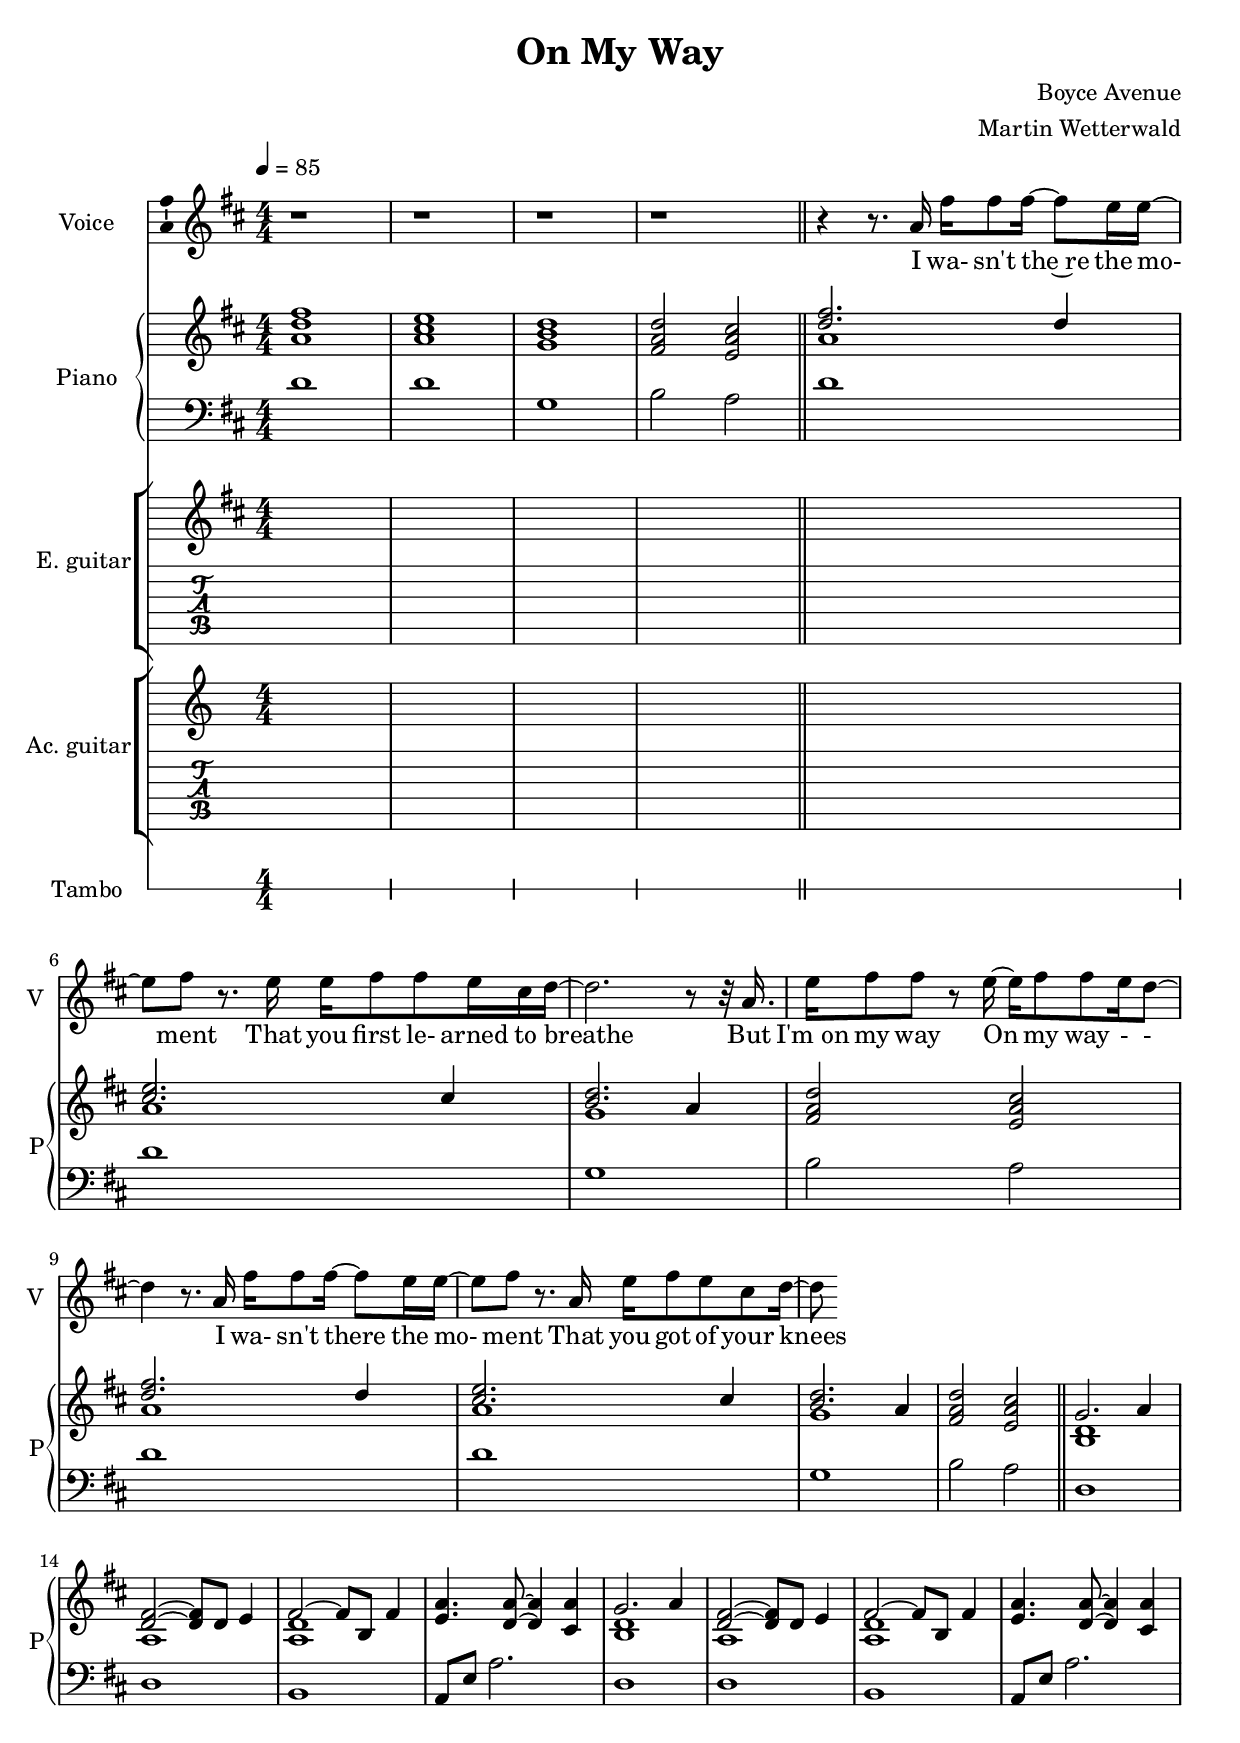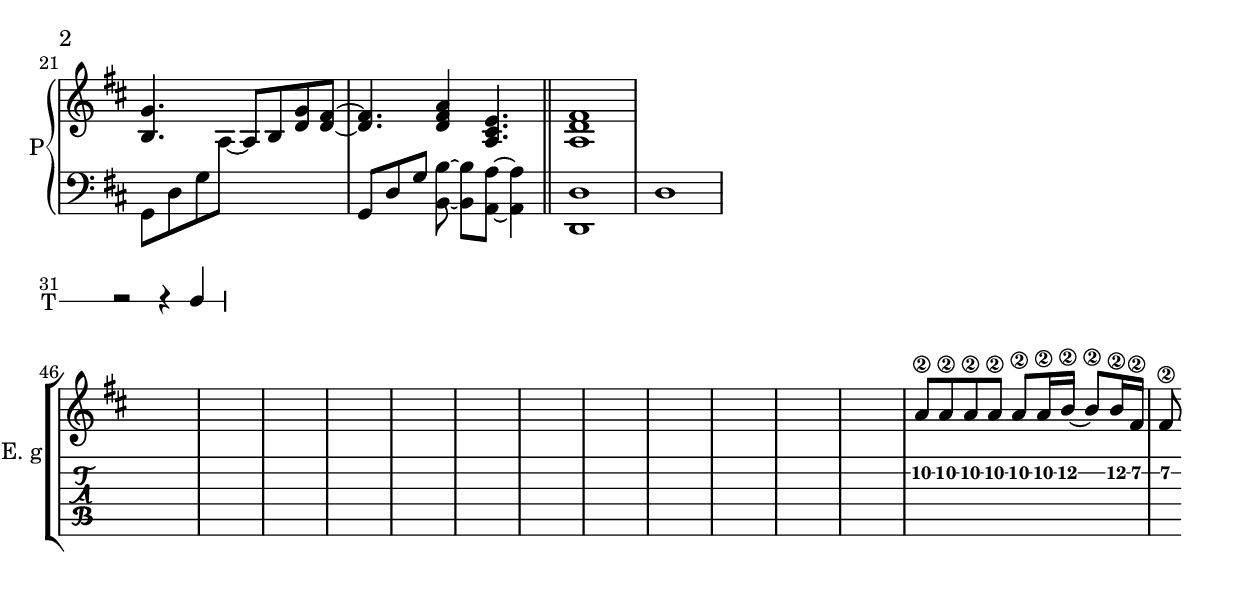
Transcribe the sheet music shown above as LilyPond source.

\version "2.12.3"
\header
{
	title = "On My Way"
	composer = "Boyce Avenue"
	arranger = "Martin Wetterwald"
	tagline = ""
}

\paper
{
	%#(set-paper-size "a4" 'landscape)
	#(set-paper-size "a4")
}

\layout
{
	\context { \RemoveEmptyStaffContext }
	\context { \RemoveEmptyRhythmicStaffContext }
	\context { \RemoveEmptyTabStaffContext }
	\context { \StaffGroup \consists "Instrument_name_engraver" }
}

eguitar =
{
	\override Staff.TimeSignature #'style = #'()
	\key d \major
	\time 4/4
	s1*57
a'8\2 a'\2 a'\2 a'\2 a'\2 a'16\2 b'\2~ b'8\2 b'16\2 fis'\2 fis'8\2

}

aguitar =
{
	\override Staff.TimeSignature #'style = #'()
	\time 4/4
	s1*15

}


\score
{
	<<
		%\override Score.VerticalAxisGroup #'remove-first = ##t

		\new Voice = "singer" \with { \consists "Ambitus_engraver" }
		{
			\clef treble
			\key d \major
			\override Staff.TimeSignature #'style = #'()
			\set Staff.instrumentName = "Voice"
			\set Staff.shortInstrumentName = "V"
			\set Staff.midiInstrument = "voice oohs"
			\time 4/4
			r1																															%1
r1																															%2
r1																															%3
r1																															%4
r4 r8. a'16 fis'' fis''8 fis''16 ~ fis''8 e''16 e''~						%5
e''8 fis''8 r8. e''16 e'' fis''8 fis''8 e''16 cis'' d''~				%6
d''2. r8 r32 a'16.																							%7
e''16 fis''8 fis''8 r8 e''16~ e'' fis''8 fis''8 e''16 d''8~			%8

d''4 r8. a'16 fis'' fis''8 fis''16~ fis''8 e''16 e''~						%9
e''8 fis''8 r8. a'16 e'' fis''8 e'' cis''  d''16~								%10
d''8																														%11

		}
		\new Lyrics = "singerLyrics"
		{
			\context Lyrics = singerLyrics\lyricsto "singer"
			\lyricmode
			{
				I wa- sn't the~re the mo- ment
That you first le- arned to breathe
But "I'm on" my way
On my way - -
I wa- sn't there the mo- ment
That you got of your knees

			}
		}
		\new PianoStaff
		<<
	
			\set PianoStaff.instrumentName = #"Piano"
			\set PianoStaff.shortInstrumentName = "P"
	
			%%%%%%%%%%%%%%%%% PIANO RIGHT HAND %%%%%%%%%%%%%%%%%
			\new Staff = "rightHand"
			{
				\override Score.MetronomeMark #'padding = #2.5
				\tempo 4=85
				\clef treble
				\key d \major
				\override Staff.TimeSignature #'style = #'()
				\time 4/4
				% INTRO %
<a' d'' fis''>1																								%1
<a' cis'' e''>																								%2
<g' b' d''>																										%3
<fis' a' d''>2 <e' a' cis''>2 \bar "||"												%4
				


% VERSE 1 %
\repeat unfold 2
{
	<<
	{
		\voiceOne
		<d'' fis''>2. d''4																				%5
		<cis'' e''>2. cis''4																			%6
		<b' d''>2. a'4																						%7
	}
	\new Voice
	{
		\voiceTwo
		a'1																												%5
		a'																												%6
		g'																												%7
	}
	>>
	<fis' a' d''>2 <e' a' cis''>2																%12
} \bar "||"

	

% CHORUS %
<<
{	\voiceOne
	g'2. a'4																										%13
	<d' fis'>2~ <d' fis'>8 d' e'4																%14
	fis'2~ fis'8 b fis'4																				%15
}
\new Voice
{
	\voiceTwo
	<b d'>1																											%13
	a																														%14
	<a d'>																											%15
}
>>
<e' a'>4. <d' a'>8~ <d' a'>4 <cis' a'>												%16
<<
{
	\voiceOne
	g'2. a'4																										%17
	<d' fis'>2~ <d' fis'>8 d' e'4																%18
	fis'2~ fis'8 b fis'4																				%19
}
\new Voice
{
	\voiceTwo
	<b d'>1																											%17
	a																														%18
	<a d'>																											%19
}
>>
<e' a'>4. <d' a'>8~ <d' a'>4 <cis' a'>												%20
<b g'>4. s8 s2																								%21
\change Staff="leftHand"																			
g,8[ d g]																											%22
\change Staff="rightHand"
<d' fis' a'>4 <a cis' e'>4.																		%22
\bar "||"
<a d' fis'>1																									%23

			}
	
			%%%%%%%%%%%%%%%%% PIANO LEFT HAND %%%%%%%%%%%%%%%%%
			\new Staff = "leftHand"
			{
				\clef bass
				\key d \major
				\override Staff.TimeSignature #'style = #'()
				\time 4/4
				\set Staff.pedalSustainStyle = #'mixed
				% INTRO %
d'1																														%1
d'																														%2
g																															%3
b2 a																													%4

% VERSE 1 %
\repeat unfold 2
{
	d'1																													%5
	d'																													%6
	g																														%7
	b2 a																												%8
}

% CHORUS 1%
d1																														%13
d																															%14
b,																														%15
a,8 e a2.																											%16
d1																														%17
d																															%18
b,																														%19
a,8 e a2.																											%20
\stemDown g,8 d g																							%21
\change Staff="rightHand"																			
\stemNeutral a~ a b <d' g'> <d' fis'>~												%21
<d' fis'>4.																										%22
\change Staff="leftHand"																			
<b, b>8~ <b, b> <a, a>~ <a, a>4																%22
<d, d>1																												%23
d																															%24

			}
		>>



		%%% E. GUITAR %%%
		\new StaffGroup
		<<
			\set StaffGroup.instrumentName = #"E. guitar"
			\set StaffGroup.shortInstrumentName = "E. g"
			%\override StaffGroup.SystemStartBracket #'collapse-height = #20
			%\set StaffGroup.systemStartDelimiter = #'SystemStartSquare
			\new Staff
			{
				\eguitar
			}
			\new TabStaff
			{
				\eguitar
			}
		>>




		%%% ACOUSTIC GUITAR %%%
		\new StaffGroup
		<<
			\set StaffGroup.instrumentName = #"Ac. guitar"
			\set StaffGroup.shortInstrumentName = "A. g"
			%\override StaffGroup.SystemStartBracket #'collapse-height = #20
			%\set StaffGroup.systemStartDelimiter = #'SystemStartSquare
			\new Staff
			{
				\aguitar
			}
			\new TabStaff
			{
				\aguitar
			}
		>>



		%%% TAMBO %%%
		\new RhythmicStaff
		{
			\set RhythmicStaff.instrumentName = #"Tambo"
			\set Staff.shortInstrumentName = "T"
			\override Staff.TimeSignature #'style = #'()
			\time 4/4
			s1*30																														%1
r2 r4 a																													%31

		}
	>>
	\layout{}
	\midi{}
}
